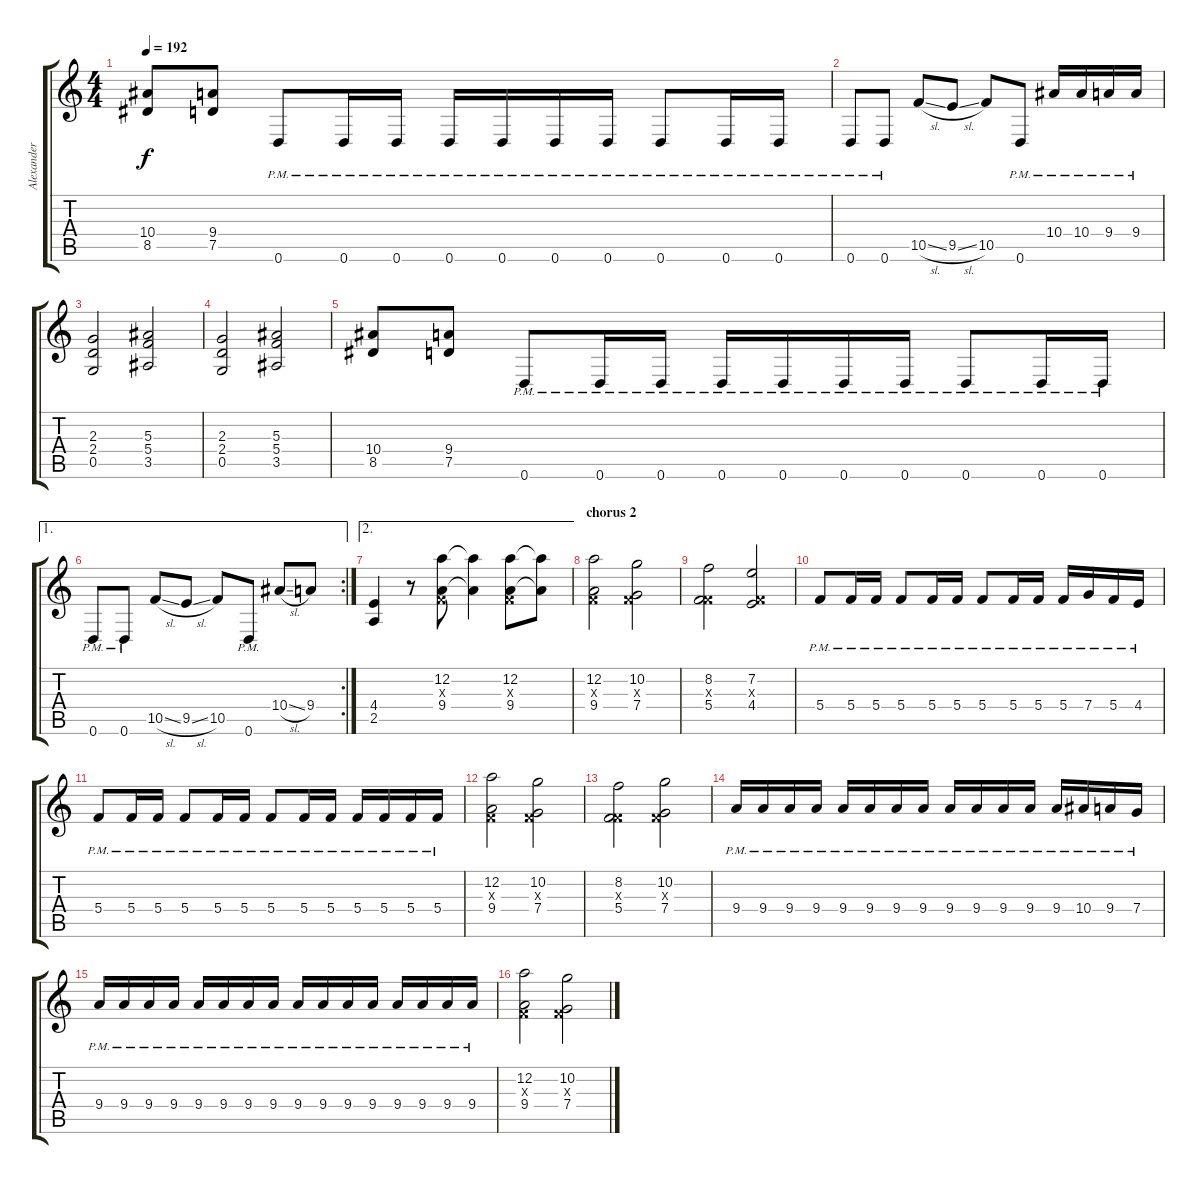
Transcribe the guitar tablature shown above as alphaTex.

\track ("Alexander Kuoppala" "Alexander ") {instrument distortionguitar}
\staff {score tabs}
\tuning (D4 A3 F3 C3 G2 D2) {hide}
\ts (4 4)
\tempo 192
\clef g2
\ks c
(10.4 8.5).8{dy f} (9.4 7.5).8 0.6{pm}.8 0.6{pm}.16 0.6{pm}.16 0.6{pm}.16 0.6{pm}.16 0.6{pm}.16 0.6{pm}.16 0.6{pm}.8 0.6{pm}.16 0.6{pm}.16 |
0.6{pm}.8 0.6{pm}.8 10.5{sl}.8 9.5{sl}.8 10.5.8 0.6{pm}.8 10.4{pm}.16 10.4{pm}.16 9.4{pm}.16 9.4{pm}.16 |
(2.3 2.4 0.5).2 (5.3 5.4 3.5).2 |
(2.3 2.4 0.5).2 (5.3 5.4 3.5).2 |
(10.4 8.5).8 (9.4 7.5).8 0.6{pm}.8 0.6{pm}.16 0.6{pm}.16 0.6{pm}.16 0.6{pm}.16 0.6{pm}.16 0.6{pm}.16 0.6{pm}.8 0.6{pm}.16 0.6{pm}.16 |
\ae 1
\rc 2
0.6{pm}.8 0.6{pm}.8 10.5{sl}.8 9.5{sl}.8 10.5.8 0.6{pm}.8 10.4{sl}.8 9.4.8 |
\ae 2
(4.4 2.5).4 r.8 (12.2 0.3{x} 9.4).8 (12.2{t} 9.4{t}).4 (12.2 0.3{x} 9.4).8 (12.2{t} 9.4{t}).8 |
\section ("" "chorus 2")
(12.2 0.3{x} 9.4).2 (10.2 0.3{x} 7.4).2 |
(8.2 0.3{x} 5.4).2 (7.2 0.3{x} 4.4).2 |
5.4{pm}.8 5.4{pm}.16 5.4{pm}.16 5.4{pm}.8 5.4{pm}.16 5.4{pm}.16 5.4{pm}.8 5.4{pm}.16 5.4{pm}.16 5.4{pm}.16 7.4{pm}.16 5.4{pm}.16 4.4{pm}.16 |
5.4{pm}.8 5.4{pm}.16 5.4{pm}.16 5.4{pm}.8 5.4{pm}.16 5.4{pm}.16 5.4{pm}.8 5.4{pm}.16 5.4{pm}.16 5.4{pm}.16 5.4{pm}.16 5.4{pm}.16 5.4{pm}.16 |
(12.2 0.3{x} 9.4).2 (10.2 0.3{x} 7.4).2 |
(8.2 0.3{x} 5.4).2 (10.2 0.3{x} 7.4).2 |
9.4{pm}.16 9.4{pm}.16 9.4{pm}.16 9.4{pm}.16 9.4{pm}.16 9.4{pm}.16 9.4{pm}.16 9.4{pm}.16 9.4{pm}.16 9.4{pm}.16 9.4{pm}.16 9.4{pm}.16 9.4{pm}.16 10.4{pm}.16 9.4{pm}.16 7.4{pm}.16 |
9.4{pm}.16 9.4{pm}.16 9.4{pm}.16 9.4{pm}.16 9.4{pm}.16 9.4{pm}.16 9.4{pm}.16 9.4{pm}.16 9.4{pm}.16 9.4{pm}.16 9.4{pm}.16 9.4{pm}.16 9.4{pm}.16 9.4{pm}.16 9.4{pm}.16 9.4{pm}.16 |
(12.2 0.3{x} 9.4).2 (10.2 0.3{x} 7.4).2
